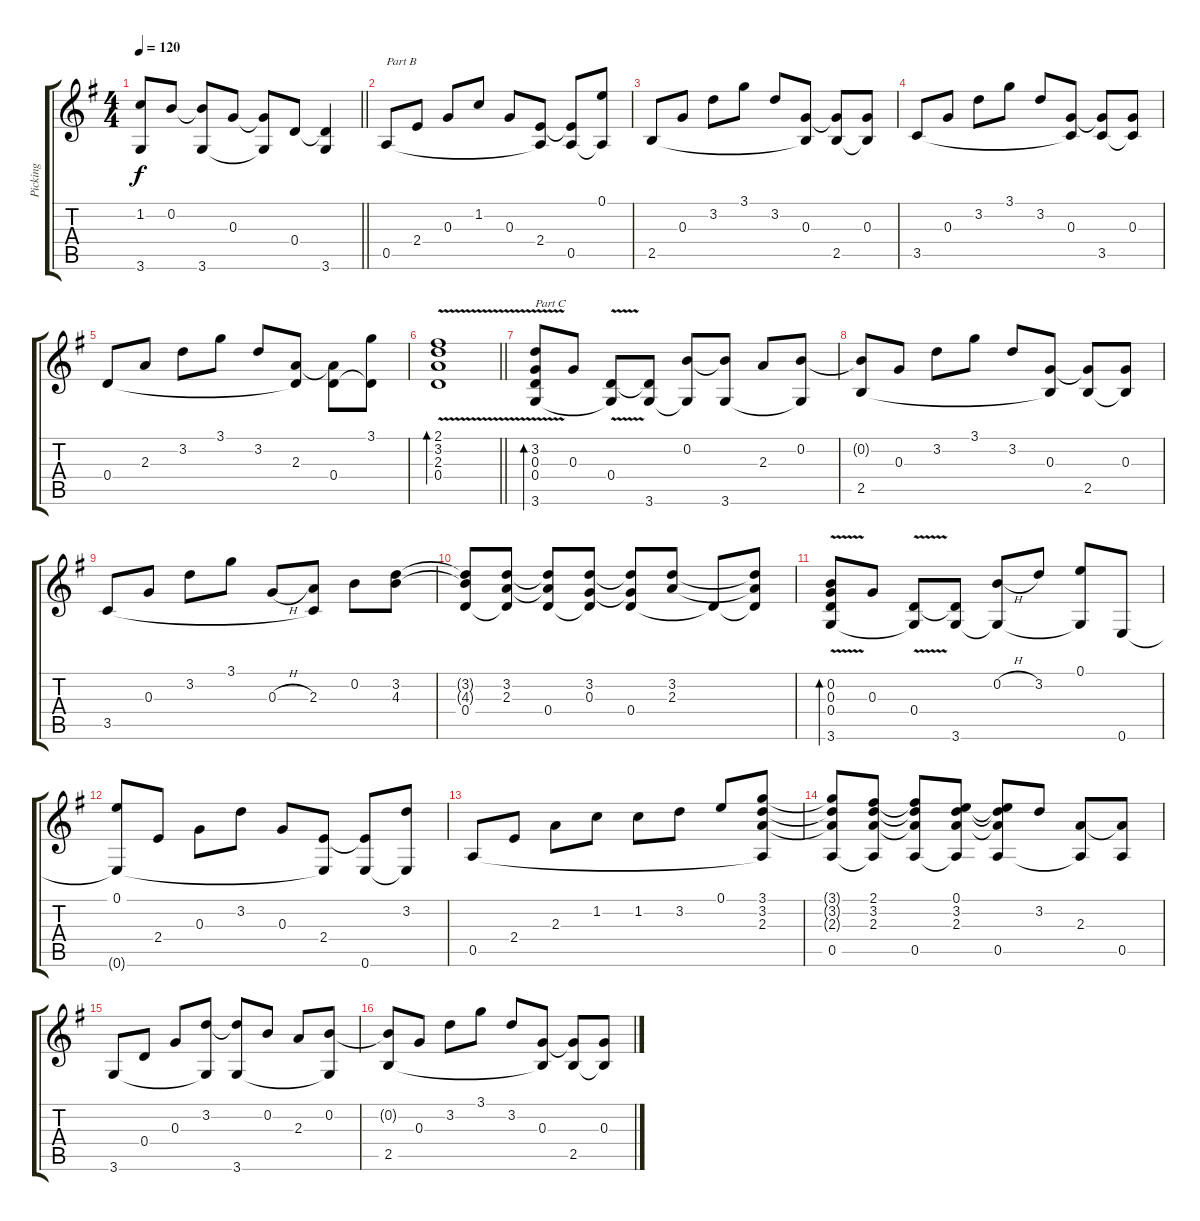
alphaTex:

\track ("Picking" "Picking") {instrument acousticguitarnylon}
\staff {score tabs}
\tuning (E4 B3 G3 D3 A2 E2) {hide}
\ts (4 4)
\tempo 120
\clef g2
\barLineRight lightlight
\ks g
(1.2{t} 3.6{t}).8{dy f} 0.2.8 (0.2{t} 3.6).8 0.3.8 (0.3{t} 3.6{t}).8 0.4.8 (0.4{t} 3.6).4 |
0.5.8{txt "Part B"} 2.4.8 0.3.8 1.2.8 0.3.8 (2.4 0.5{t}).8 (2.4{t} 0.5).8 (0.1 0.5{t}).8 |
2.5.8 0.3.8 3.2.8 3.1.8 3.2.8 (0.3 2.5{t}).8 (0.3{t} 2.5).8 (0.3 2.5{t}).8 |
3.5.8 0.3.8 3.2.8 3.1.8 3.2.8 (0.3 3.5{t}).8 (0.3{t} 3.5).8 (0.3 3.5{t}).8 |
0.4.8 2.3.8 3.2.8 3.1.8 3.2.8 (2.3 0.4{t}).8 (2.3{t} 0.4).8 (3.1 0.4{t}).8 |
\barLineRight lightlight
(2.1 3.2 2.3 0.4{v}).1{bd 240} |
(3.2 0.3 0.4 3.6{v}).8{bd 120 txt "Part C"} 0.3.8 (0.4 3.6{t}).8 (0.4{t} 3.6).8 (0.2 3.6{t}).8 (0.2{t} 3.6).8 2.3.8 (0.2 3.6{t}).8 |
(0.2{t} 2.5).8 0.3.8 3.2.8 3.1.8 3.2.8 (0.3 2.5{t}).8 (0.3{t} 2.5).8 (0.3 2.5{t}).8 |
3.5.8 0.3.8 3.2.8 3.1.8 0.3{h}.8 (2.3 3.5{t}).8 0.2.8 (3.2 4.3).8 |
(3.2{t} 4.3{t} 0.4).8 (3.2 2.3 0.4{t}).8 (3.2{t} 2.3{t} 0.4).8 (3.2 0.3 0.4{t}).8 (3.2{t} 0.3{t} 0.4).8 (3.2 2.3).8 0.4{t}.8 (3.2{t} 2.3{t} 0.4{t}).8 |
(0.2 0.3 0.4 3.6{v}).8{bd 120} 0.3.8 (0.4 3.6{t}).8 (0.4{t} 3.6).8 (0.2{h} 3.6{t}).8 3.2.8 (0.1 3.6{t}).8 0.6.8 |
(0.1 0.6{t}).8 2.4.8 0.3.8 3.2.8 0.3.8 (2.4 0.6{t}).8 (2.4{t} 0.6).8 (3.2 0.6{t}).8 |
0.5.8 2.4.8 2.3.8 1.2.8 1.2.8 3.2.8 0.1.8 (3.1 3.2 2.3 0.5{t}).8 |
(3.1{t} 3.2{t} 2.3{t} 0.5).8 (2.1 3.2 2.3 0.5{t}).8 (2.1{t} 3.2{t} 2.3{t} 0.5).8 (0.1 3.2 2.3 0.5{t}).8 (0.1{t} 3.2{t} 2.3{t} 0.5).8 3.2.8 (2.3 0.5{t}).8 (2.3{t} 0.5).8 |
3.6.8 0.4.8 0.3.8 (3.2 3.6{t}).8 (3.2{t} 3.6).8 0.2.8 2.3.8 (0.2 3.6{t}).8 |
(0.2{t} 2.5).8 0.3.8 3.2.8 3.1.8 3.2.8 (0.3 2.5{t}).8 (0.3{t} 2.5).8 (0.3 2.5{t}).8
